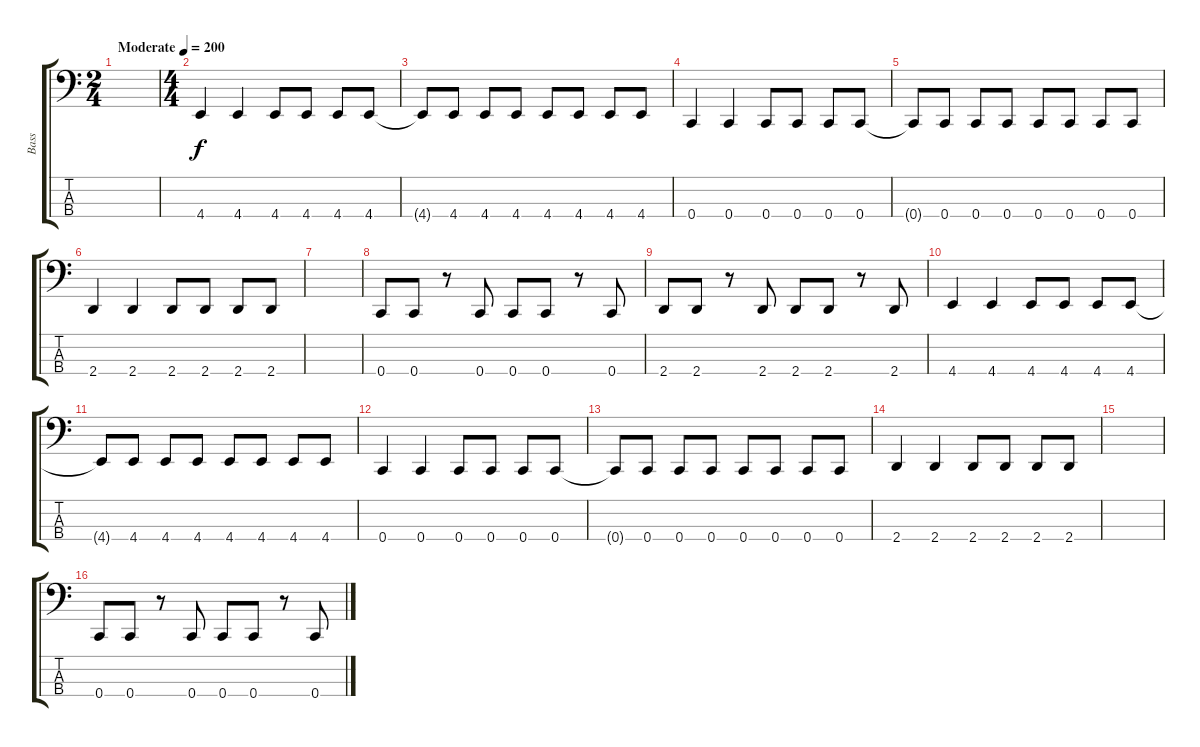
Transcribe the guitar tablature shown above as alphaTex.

\track ("Bass" "Bass") {instrument electricbassfinger}
\staff {score tabs}
\tuning (F2 C2 G1 C1) {hide}
\ts (2 4)
\tempo (200 "Moderate")
\clef f4
\ks c
|
\ts (4 4)
4.4.4 4.4.4 4.4.8 4.4.8 4.4.8 4.4.8 |
4.4{t}.8 4.4.8 4.4.8 4.4.8 4.4.8 4.4.8 4.4.8 4.4.8 |
0.4.4 0.4.4 0.4.8 0.4.8 0.4.8 0.4.8 |
0.4{t}.8 0.4.8 0.4.8 0.4.8 0.4.8 0.4.8 0.4.8 0.4.8 |
2.4.4 2.4.4 2.4.8 2.4.8 2.4.8 2.4.8 |
|
0.4.8 0.4.8 r.8 0.4.8 0.4.8 0.4.8 r.8 0.4.8 |
2.4.8 2.4.8 r.8 2.4.8 2.4.8 2.4.8 r.8 2.4.8 |
4.4.4 4.4.4 4.4.8 4.4.8 4.4.8 4.4.8 |
4.4{t}.8 4.4.8 4.4.8 4.4.8 4.4.8 4.4.8 4.4.8 4.4.8 |
0.4.4 0.4.4 0.4.8 0.4.8 0.4.8 0.4.8 |
0.4{t}.8 0.4.8 0.4.8 0.4.8 0.4.8 0.4.8 0.4.8 0.4.8 |
2.4.4 2.4.4 2.4.8 2.4.8 2.4.8 2.4.8 |
|
0.4.8 0.4.8 r.8 0.4.8 0.4.8 0.4.8 r.8 0.4.8
